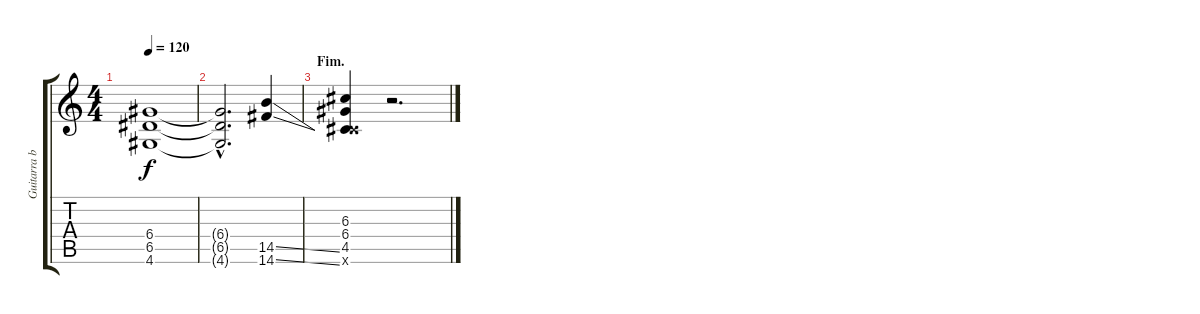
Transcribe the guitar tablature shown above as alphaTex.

\track ("Guitarra base" "Guitarra b") {instrument overdrivenguitar}
\staff {score tabs}
\tuning (E4 B3 G3 D3 A2 E2) {hide}
\ts (4 4)
\tempo 120
\clef g2
\ks c
(6.4 6.5 4.6).1{dy f} |
(6.4{hac t} 6.5{hac t} 4.6{hac t}).2{d} (14.5{ss} 14.6{ss}).4 |
\section ("" "Fim.")
(6.3 6.4 4.5 9.6{x}).4 r.2{d}
